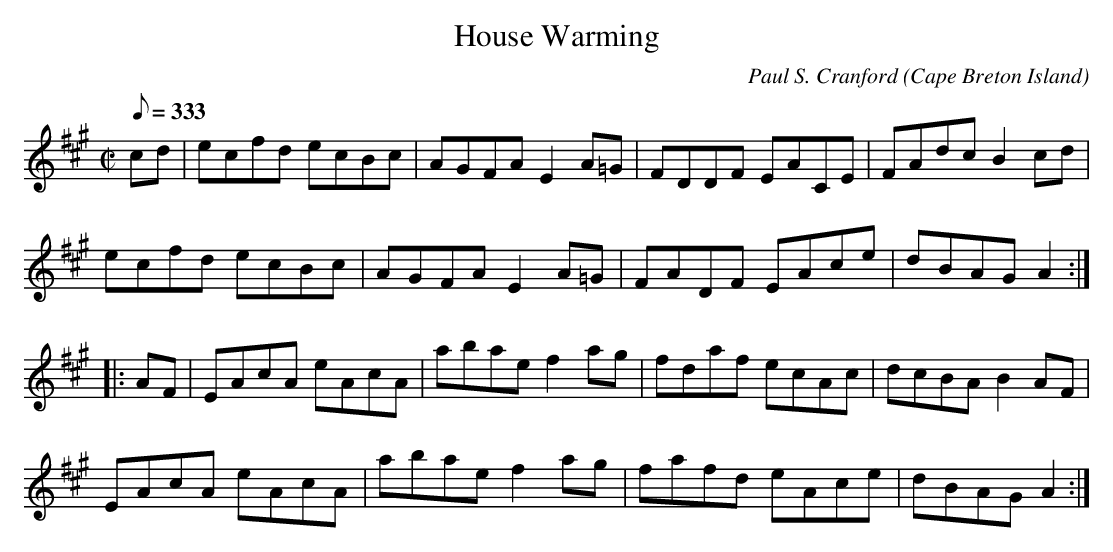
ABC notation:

X:1
T:House Warming
C:Paul S. Cranford
O:Cape Breton Island
L:1/8
Q:333
M:C|
K:A
cd|ecfd ecBc|AGFA E2 A=G|FDDF EACE|FAdc B2 cd|
ecfd ecBc|AGFA E2 A=G|FADF EAce|dBAG A2:|
|:AF|EAcA eAcA|abae f2 ag|fdaf ecAc|dcBA B2 AF|
EAcA eAcA|abae f2 ag|fafd eAce|dBAG A2:|
